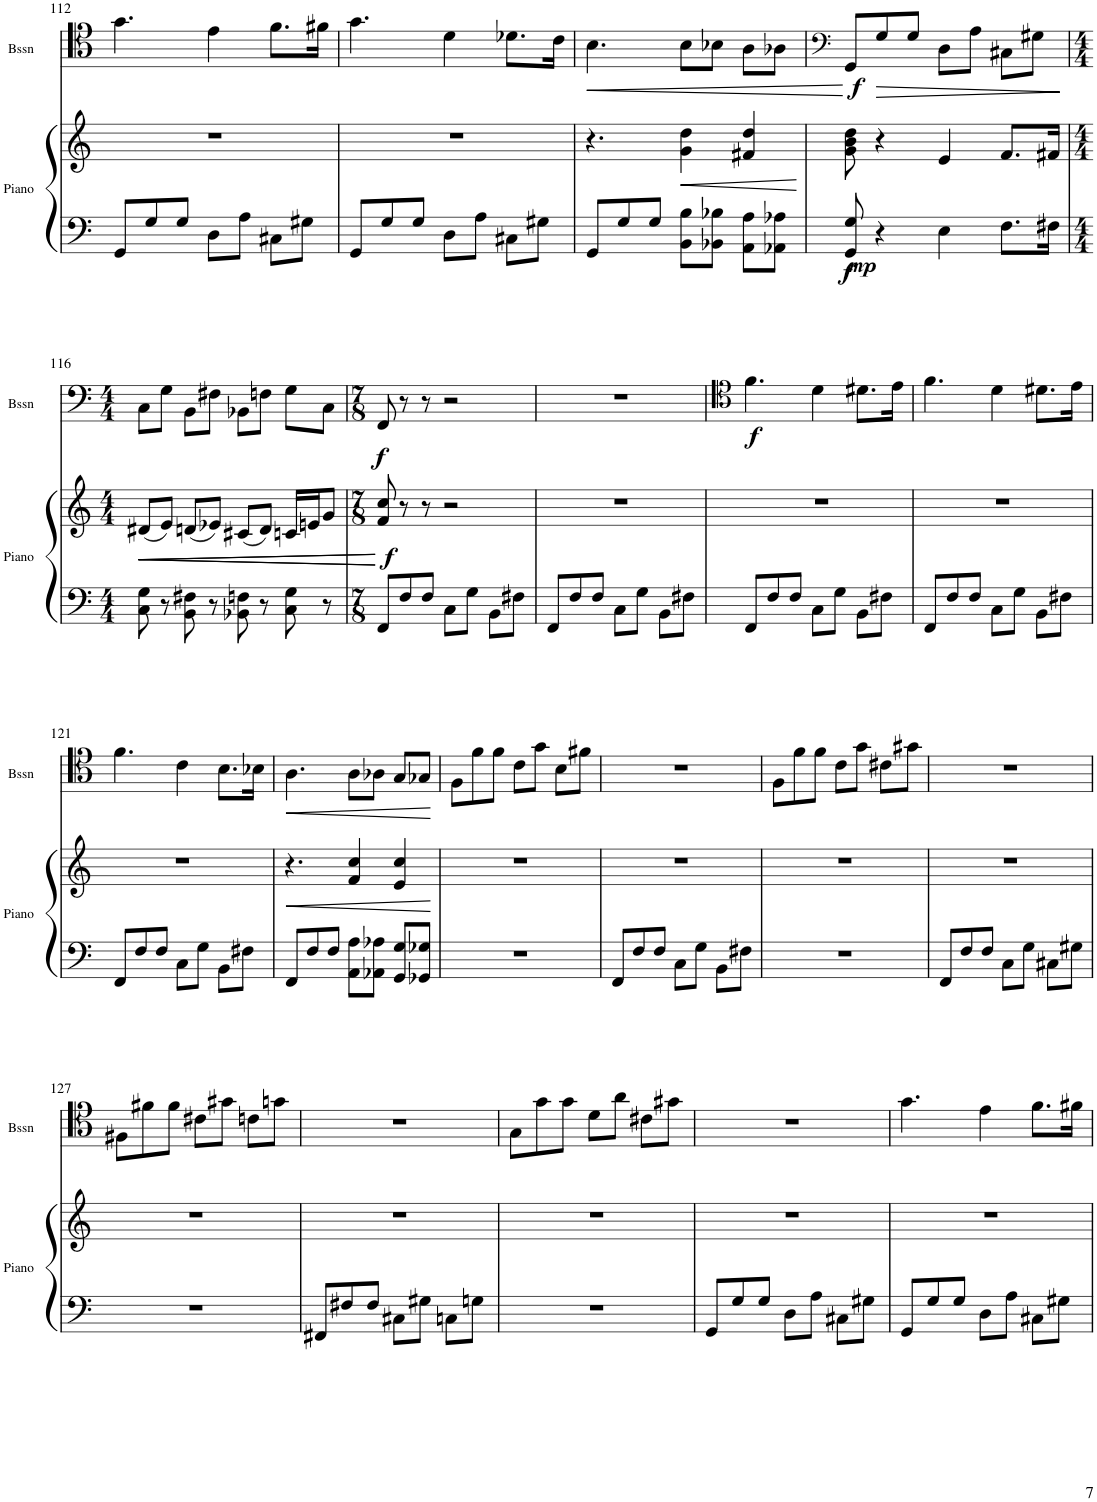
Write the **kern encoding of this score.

**kern	**kern	**dynam	**kern	**dynam
*part2	*part2	*part2	*part1	*part1
*staff3	*staff2	*staff2/3	*staff1	*staff1
*I"Piano	*	*	*I"Bassoon	*
*I'Piano	*	*	*I'Bssn	*
!!LO:PB:g=z
*clefF4	*clefG2	*	*clefC4	*
*k[]	*k[]	*	*k[]	*
*M7/8	*M7/8	*	*M7/8	*
=112	=112	=112	=112	=112
8GG/L	2..r	.	4.g\	.
8G/	.	.	.	.
8G/J	.	.	.	.
8D\L	.	.	4e\	.
8A\J	.	.	.	.
8C#X\L	.	.	8.f\L	.
8G#X\J	.	.	.	.
.	.	.	16f#X\Jk	.
=113	=113	=113	=113	=113
8GG/L	2..r	.	4.g\	.
8G/	.	.	.	.
8G/J	.	.	.	.
8D\L	.	.	4d\	.
8A\J	.	.	.	.
8C#X\L	.	.	8.d-X\L	.
8G#X\J	.	.	.	.
.	.	.	16c\Jk	.
=114	=114	=114	=114	=114
!	!	!	!	!LO:HP:b
8GG/L	4.r	.	4.B\	<
8G/	.	.	.	.
8G/J	.	.	.	.
!	!	!LO:HP:b	!	!
8BB\ 8B\L	4g\ 4dd\	<	8B\L	.
8BB-X\ 8B-X\J	.	.	8B-X\J	.
8AA\ 8A\L	4f#X/ 4dd/	.	8A\L	.
8AA-X\ 8A-X\J	.	.	8A-X\J	.
.	.	[	.	[
=115	=115	=115	=115	=115
*	*	*	*clefF4	*
!	!	!LO:DY:b=2	!	!
!	!	!LO:DY:n=1:b=2	!	!LO:DY:b
8GG/ 8G/	8g\ 8b\ 8dd\	mp f	8GG/L	f
!	!	!	!	!LO:HP:b
4r	4r	.	8G/	>
.	.	.	8G/J	.
4E\	4e/	.	8D\L	.
.	.	.	8A\J	.
8.F\L	8.f/L	.	8C#X\L	.
.	.	.	8G#X\J	.
16F#X\Jk	16f#X/Jk	.	.	.
.	.	.	.	]
!!LO:LB:g=z
=116	=116	=116	=116	=116
*M4/4	*M4/4	*	*M4/4	*
!	!	!LO:HP:b	!	!
8C\ 8G\	(8d#X/L	<	8C\L	.
!	!	!LO:HP:b	!	!
8r	8e/J)	<	8G\J	.
8BB\ 8F#X\	(8dn/L	.	8BB\L	.
8r	8e-X/J)	.	8F#X\J	.
8BB-X\ 8Fn\	(8c#X/L	.	8BB-X\L	.
8r	8d/J)	.	8Fn\J	.
8C\ 8G\	16cn/LL	.	8G\L	.
.	16en/J	.	.	.
8r	8g/J	.	8C\J	.
.	.	[ [	.	.
=117	=117	=117	=117	=117
*M7/8	*M7/8	*	*M7/8	*
!	!	!LO:DY:b	!	!LO:DY:b
8FF/L	8f/ 8cc/	f	8FF/	f
8F/	8r	.	8r	.
8F/J	8r	.	8r	.
8C\L	2r	.	2r	.
8G\J	.	.	.	.
8BB\L	.	.	.	.
8F#X\J	.	.	.	.
=118	=118	=118	=118	=118
8FF/L	2..r	.	2..r	.
8F/	.	.	.	.
8F/J	.	.	.	.
8C\L	.	.	.	.
8G\J	.	.	.	.
8BB\L	.	.	.	.
8F#X\J	.	.	.	.
=119	=119	=119	=119	=119
*	*	*	*clefC4	*
!	!	!	!	!LO:DY:b
8FF/L	2..r	.	4.f\	f
8F/	.	.	.	.
8F/J	.	.	.	.
8C\L	.	.	4d\	.
8G\J	.	.	.	.
8BB\L	.	.	8.d#X\L	.
8F#X\J	.	.	.	.
.	.	.	16e\Jk	.
=120	=120	=120	=120	=120
8FF/L	2..r	.	4.f\	.
8F/	.	.	.	.
8F/J	.	.	.	.
8C\L	.	.	4d\	.
8G\J	.	.	.	.
8BB\L	.	.	8.d#X\L	.
8F#X\J	.	.	.	.
.	.	.	16e\Jk	.
!!LO:LB:g=z
=121	=121	=121	=121	=121
8FF/L	2..r	.	4.f\	.
8F/	.	.	.	.
8F/J	.	.	.	.
8C\L	.	.	4c\	.
8G\J	.	.	.	.
8BB\L	.	.	8.B\L	.
8F#X\J	.	.	.	.
.	.	.	16B-X\Jk	.
=122	=122	=122	=122	=122
!	!	!LO:HP:b	!	!LO:HP:b
8FF/L	4.r	<	4.A\	<
8F/	.	.	.	.
8F/J	.	.	.	.
8AA\ 8A\L	4f/ 4cc/	.	8A\L	.
8AA-X\ 8A-X\J	.	.	8A-X\J	.
8GG/ 8G/L	4e/ 4cc/	.	8G/L	.
8GG-X/ 8G-X/J	.	.	8G-X/J	.
.	.	[	.	[
=123	=123	=123	=123	=123
2..r	2..r	.	8F\L	.
.	.	.	8f\	.
.	.	.	8f\J	.
.	.	.	8c\L	.
.	.	.	8g\J	.
.	.	.	8B\L	.
.	.	.	8f#X\J	.
=124	=124	=124	=124	=124
8FF/L	2..r	.	2..r	.
8F/	.	.	.	.
8F/J	.	.	.	.
8C\L	.	.	.	.
8G\J	.	.	.	.
8BB\L	.	.	.	.
8F#X\J	.	.	.	.
=125	=125	=125	=125	=125
2..r	2..r	.	8F\L	.
.	.	.	8f\	.
.	.	.	8f\J	.
.	.	.	8c\L	.
.	.	.	8g\J	.
.	.	.	8c#X\L	.
.	.	.	8g#X\J	.
=126	=126	=126	=126	=126
8FF/L	2..r	.	2..r	.
8F/	.	.	.	.
8F/J	.	.	.	.
8C\L	.	.	.	.
8G\J	.	.	.	.
8C#X\L	.	.	.	.
8G#X\J	.	.	.	.
!!LO:LB:g=z
=127	=127	=127	=127	=127
2..r	2..r	.	8F#X\L	.
.	.	.	8f#X\	.
.	.	.	8f#\J	.
.	.	.	8c#X\L	.
.	.	.	8g#X\J	.
.	.	.	8cn\L	.
.	.	.	8gn\J	.
=128	=128	=128	=128	=128
8FF#X/L	2..r	.	2..r	.
8F#X/	.	.	.	.
8F#/J	.	.	.	.
8C#X\L	.	.	.	.
8G#X\J	.	.	.	.
8Cn\L	.	.	.	.
8Gn\J	.	.	.	.
=129	=129	=129	=129	=129
2..r	2..r	.	8G\L	.
.	.	.	8g\	.
.	.	.	8g\J	.
.	.	.	8d\L	.
.	.	.	8a\J	.
.	.	.	8c#X\L	.
.	.	.	8g#X\J	.
=130	=130	=130	=130	=130
8GG/L	2..r	.	2..r	.
8G/	.	.	.	.
8G/J	.	.	.	.
8D\L	.	.	.	.
8A\J	.	.	.	.
8C#X\L	.	.	.	.
8G#X\J	.	.	.	.
=131	=131	=131	=131	=131
8GG/L	2..r	.	4.g\	.
8G/	.	.	.	.
8G/J	.	.	.	.
8D\L	.	.	4e\	.
8A\J	.	.	.	.
8C#X\L	.	.	8.f\L	.
8G#X\J	.	.	.	.
.	.	.	16f#X\Jk	.
=	=	=	=	=
*-	*-	*-	*-	*-
